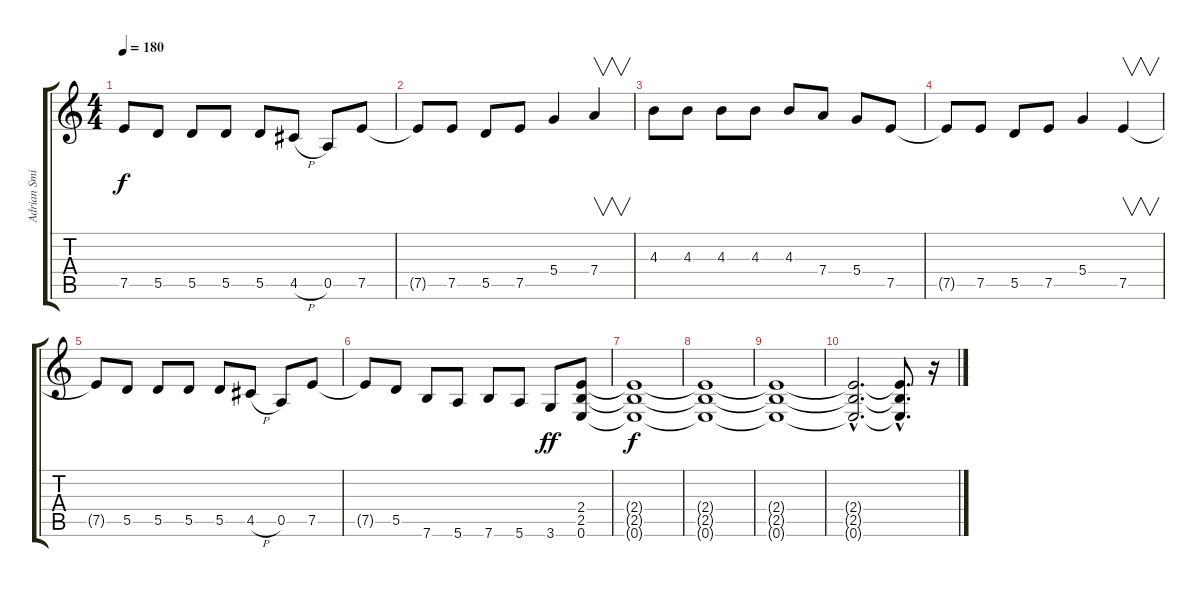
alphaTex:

\track ("Adrian Smith" "Adrian Smi") {instrument distortionguitar}
\staff {score tabs}
\tuning (E4 B3 G3 D3 A2 E2) {hide}
\ts (4 4)
\tempo 180
\clef g2
\ks c
7.5{t}.8{dy f} 5.5.8 5.5.8 5.5.8 5.5.8 4.5{h}.8 0.5.8 7.5.8 |
7.5{t}.8 7.5.8 5.5.8 7.5.8 5.4.4 7.4.4{v} |
4.3.8 4.3.8 4.3.8 4.3.8 4.3.8 7.4.8 5.4.8 7.5.8 |
7.5{t}.8 7.5.8 5.5.8 7.5.8 5.4.4 7.5.4{v} |
7.5{t}.8 5.5.8 5.5.8 5.5.8 5.5.8 4.5{h}.8 0.5.8 7.5.8 |
7.5{t}.8 5.5.8 7.6.8 5.6.8 7.6.8 5.6.8 3.6.8{dy ff} (2.4 2.5 0.6).8 |
(2.4{t} 2.5{t} 0.6{t}).1{dy f} |
(2.4{t} 2.5{t} 0.6{t}).1 |
(2.4{t} 2.5{t} 0.6{t}).1 |
(2.4{hac t} 2.5{hac t} 0.6{hac t}).2{d} (2.4{hac t} 2.5{hac t} 0.6{hac t}).8{d} r.16
